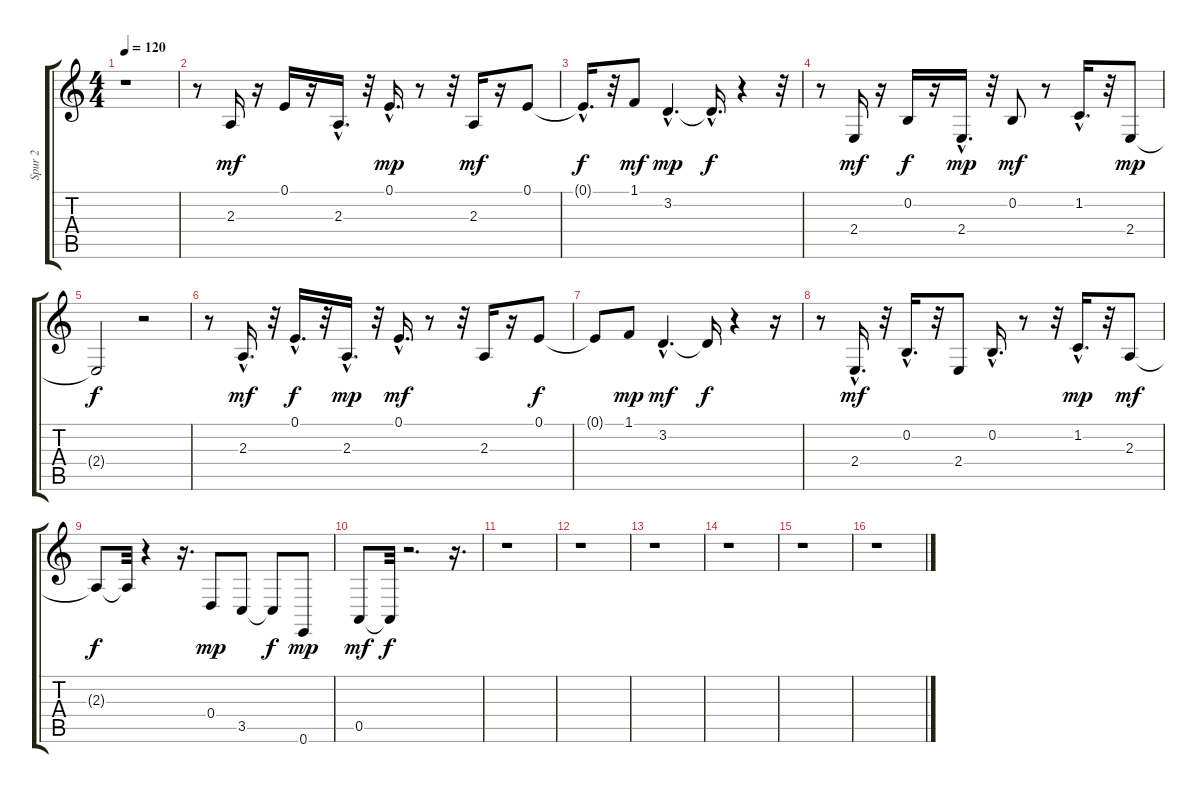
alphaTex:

\track ("Spur 2" "Spur 2") {instrument harpsichord}
\staff {score tabs}
\tuning (E4 B3 G3 D3 A2 E2) {hide}
\ts (4 4)
\tempo 120
\clef g2
\ks c
r.1{dy mf instrument harpsichord} |
r.8 2.3.16 r.16 0.1.16 r.16 2.3{hac}.16{d} r.32 0.1{hac}.16{d dy mp} r.8 r.32 2.3.16{dy mf} r.16 0.1.8 |
0.1{hac t}.16{d dy f} r.32 1.1.8{dy mf} 3.2{hac}.4{d dy mp} 3.2{hac t}.16{d dy f} r.4 r.32 |
r.8 2.4.16{dy mf} r.16 0.2.16{dy f} r.16 2.4{hac}.16{d dy mp} r.32 0.2.8{dy mf} r.8 1.2{hac}.16{d} r.32 2.4.8{dy mp} |
2.4{t}.2{dy f} r.2 |
r.8 2.3{hac}.16{d dy mf} r.32 0.1{hac}.16{d dy f} r.32 2.3{hac}.16{d dy mp} r.32 0.1{hac}.16{d dy mf} r.8 r.32 2.3.16 r.16 0.1.8{dy f} |
0.1{t}.8 1.1.8{dy mp} 3.2{hac}.4{d dy mf} 3.2{t}.16{dy f} r.4 r.16 |
r.8 2.4{hac}.16{d dy mf} r.32 0.2{hac}.16{d} r.32 2.4.8 0.2{hac}.16{d} r.8 r.32 1.2{hac}.16{d dy mp} r.32 2.3.8{dy mf} |
2.3{t}.8{dy f} 2.3{t}.32 r.4 r.16{d} 0.4.8{dy mp instrument harpsichord} 3.5.8 3.5{t}.8{dy f} 0.6.8{dy mp} |
0.5.8{dy mf} 0.5{t}.32{dy f} r.2{d} r.16{d} |
r.1 |
r.1 |
r.1 |
r.1 |
r.1 |
r.1
